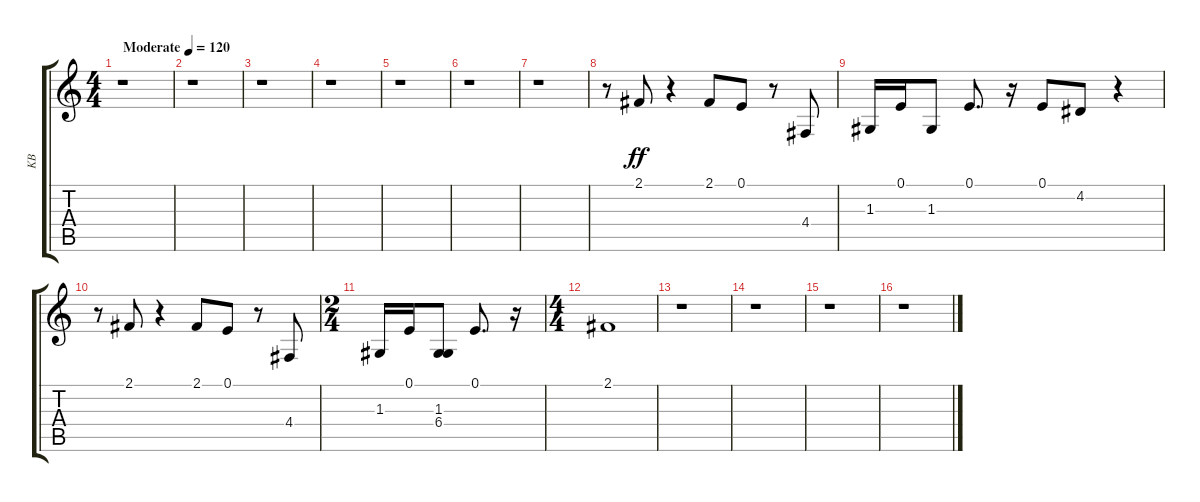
\track ("KB         (GS) " "KB        ") {instrument acousticgrandpiano}
\staff {score tabs}
\tuning (E4 B3 G3 D3 A2 E2) {hide}
\ts (4 4)
\tempo (120 "Moderate")
\clef g2
\ks c
r.1{dy ff instrument acousticgrandpiano} |
r.1 |
r.1 |
r.1 |
r.1 |
r.1 |
r.1 |
r.8 2.1.8{volume 13 instrument pad3polysynth} r.4 2.1.8 0.1.8 r.8 4.4.8 |
1.3.16 0.1.16 1.3.8 0.1.8{d} r.16 0.1.8 4.2.8 r.4 |
r.8 2.1.8 r.4 2.1.8 0.1.8 r.8 4.4.8 |
\ts (2 4)
1.3.16 0.1.16 (1.3 6.4).8 0.1.8{d} r.16 |
\ts (4 4)
2.1.1 |
r.1 |
r.1 |
r.1 |
r.1
